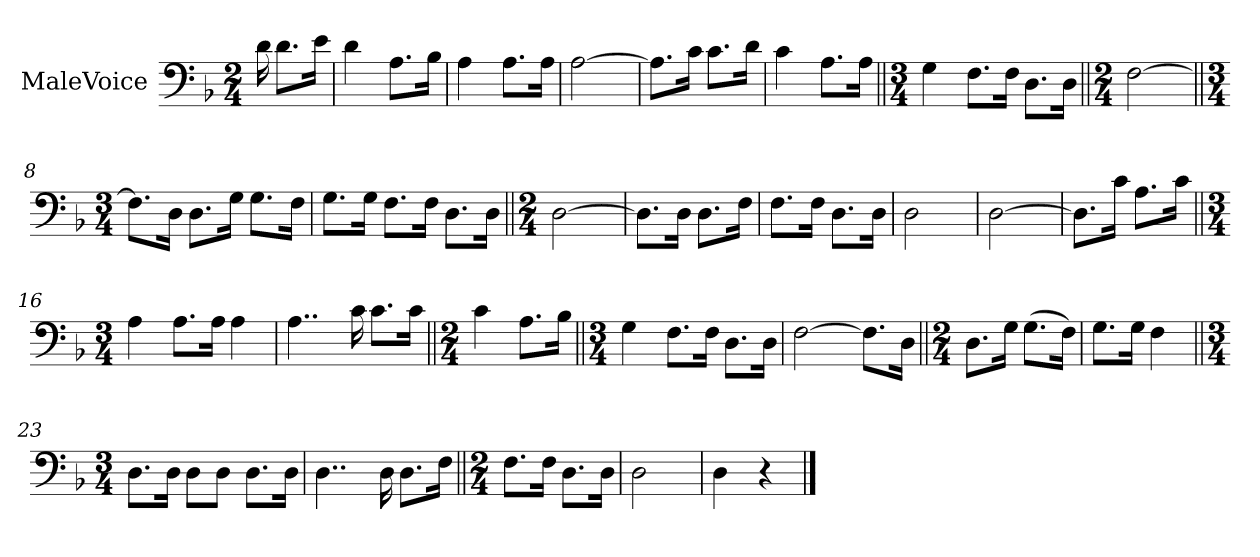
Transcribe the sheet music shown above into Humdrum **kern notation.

**kern
*part1
*staff1
*I"MaleVoice
*clefF4
*k[b-]
*M2/4
*MM92
=
16d
8.d\L
16e\Jk
=1
4d
8.A\L
16B-\Jk
=2
4A
8.A\L
16A\Jk
=3
[2A
=4
8.A\L]
16c\Jk
8.c\L
16d\Jk
=5
4c
8.A\L
16A\Jk
=6||
*M3/4
4G
8.F\L
16F\Jk
8.D\L
16D\Jk
=7||
*M2/4
[2F
=8||
*M3/4
8.F\L]
16D\Jk
8.D\L
16G\Jk
8.G\L
16F\Jk
=9
8.G\L
16G\Jk
8.F\L
16F\Jk
8.D\L
16D\Jk
=10||
*M2/4
[2D
=11
8.D\L]
16D\Jk
8.D\L
16F\Jk
=12
8.F\L
16F\Jk
8.D\L
16D\Jk
=13
2D
=14
[2D
=15
8.D\L]
16c\Jk
8.A\L
16c\Jk
=16||
*M3/4
4A
8.A\L
16A\Jk
4A
=17
4..A
16c
8.c\L
16c\Jk
=18||
*M2/4
4c
8.A\L
16B-\Jk
=19||
*M3/4
4G
8.F\L
16F\Jk
8.D\L
16D\Jk
=20
[2F
8.F\L]
16D\Jk
=21||
*M2/4
8.D\L
16G\Jk
(8.G\L
16F\Jk)
=22
8.G\L
16G\Jk
4F
=23||
*M3/4
8.D\L
16D\Jk
8D\L
8D\J
8.D\L
16D\Jk
=24
4..D
16D
8.D\L
16F\Jk
=25||
*M2/4
8.F\L
16F\Jk
8.D\L
16D\Jk
=26
2D
=27
4D
4r
==
*-
